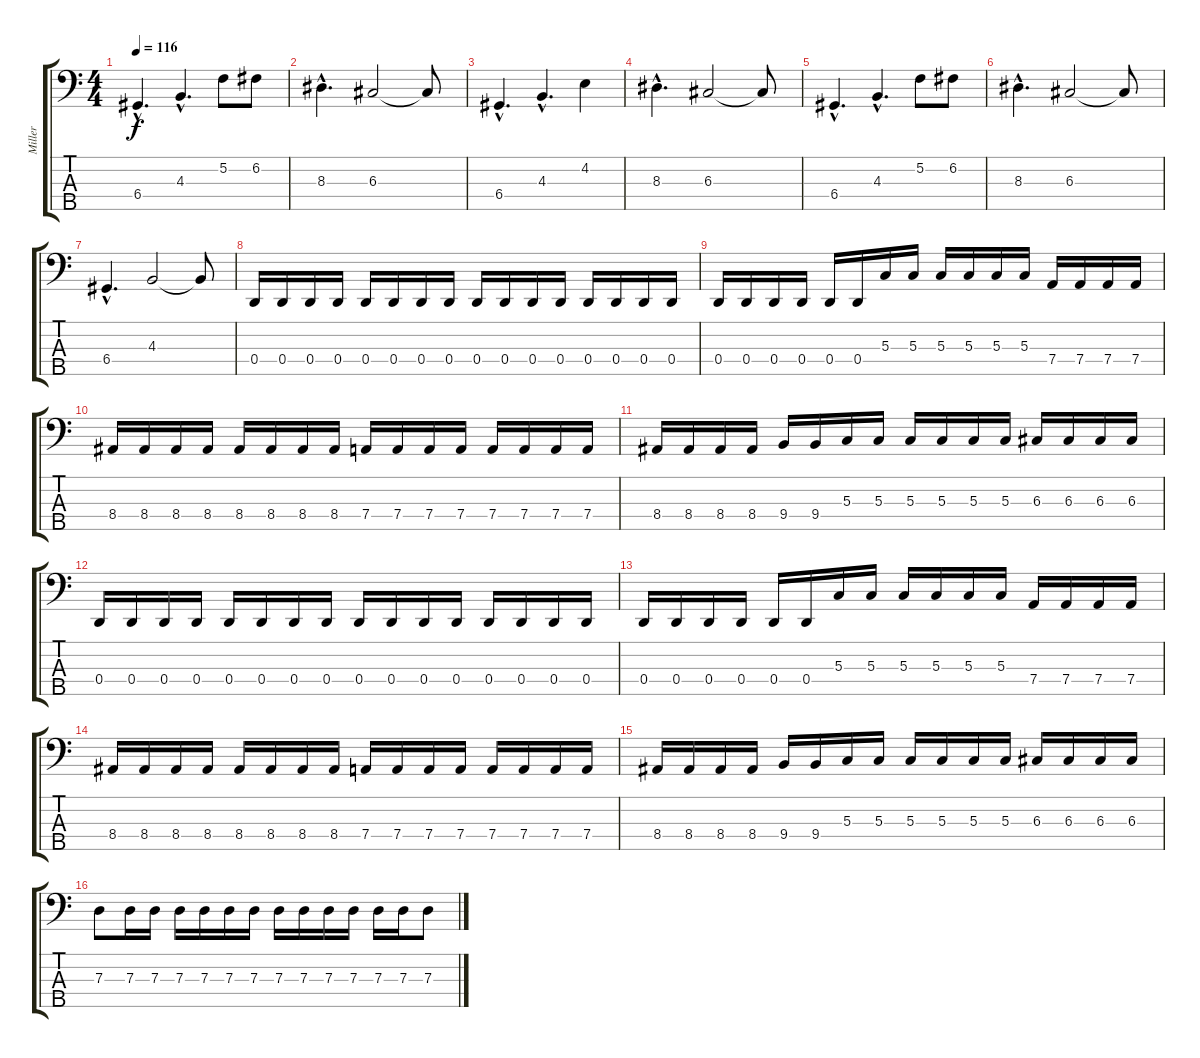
\track ("Miller" "Miller") {instrument electricbassfinger}
\staff {score tabs}
\tuning (F2 C2 G1 D1 A0) {hide}
\ts (4 4)
\tempo 116
\clef f4
\ks c
6.4{hac}.4{d dy f} 4.3{hac}.4{d} 5.2.8 6.2.8 |
8.3{hac}.4{d} 6.3.2 6.3{t}.8 |
6.4{hac}.4{d} 4.3{hac}.4{d} 4.2.4 |
8.3{hac}.4{d} 6.3.2 6.3{t}.8 |
6.4{hac}.4{d} 4.3{hac}.4{d} 5.2.8 6.2.8 |
8.3{hac}.4{d} 6.3.2 6.3{t}.8 |
6.4{hac}.4{d} 4.3.2 4.3{t}.8 |
0.4.16 0.4.16 0.4.16 0.4.16 0.4.16 0.4.16 0.4.16 0.4.16 0.4.16 0.4.16 0.4.16 0.4.16 0.4.16 0.4.16 0.4.16 0.4.16 |
0.4.16 0.4.16 0.4.16 0.4.16 0.4.16 0.4.16 5.3.16 5.3.16 5.3.16 5.3.16 5.3.16 5.3.16 7.4.16 7.4.16 7.4.16 7.4.16 |
8.4.16 8.4.16 8.4.16 8.4.16 8.4.16 8.4.16 8.4.16 8.4.16 7.4.16 7.4.16 7.4.16 7.4.16 7.4.16 7.4.16 7.4.16 7.4.16 |
8.4.16 8.4.16 8.4.16 8.4.16 9.4.16 9.4.16 5.3.16 5.3.16 5.3.16 5.3.16 5.3.16 5.3.16 6.3.16 6.3.16 6.3.16 6.3.16 |
0.4.16 0.4.16 0.4.16 0.4.16 0.4.16 0.4.16 0.4.16 0.4.16 0.4.16 0.4.16 0.4.16 0.4.16 0.4.16 0.4.16 0.4.16 0.4.16 |
0.4.16 0.4.16 0.4.16 0.4.16 0.4.16 0.4.16 5.3.16 5.3.16 5.3.16 5.3.16 5.3.16 5.3.16 7.4.16 7.4.16 7.4.16 7.4.16 |
8.4.16 8.4.16 8.4.16 8.4.16 8.4.16 8.4.16 8.4.16 8.4.16 7.4.16 7.4.16 7.4.16 7.4.16 7.4.16 7.4.16 7.4.16 7.4.16 |
8.4.16 8.4.16 8.4.16 8.4.16 9.4.16 9.4.16 5.3.16 5.3.16 5.3.16 5.3.16 5.3.16 5.3.16 6.3.16 6.3.16 6.3.16 6.3.16 |
7.3.8 7.3.16 7.3.16 7.3.16 7.3.16 7.3.16 7.3.16 7.3.16 7.3.16 7.3.16 7.3.16 7.3.16 7.3.16 7.3.8
